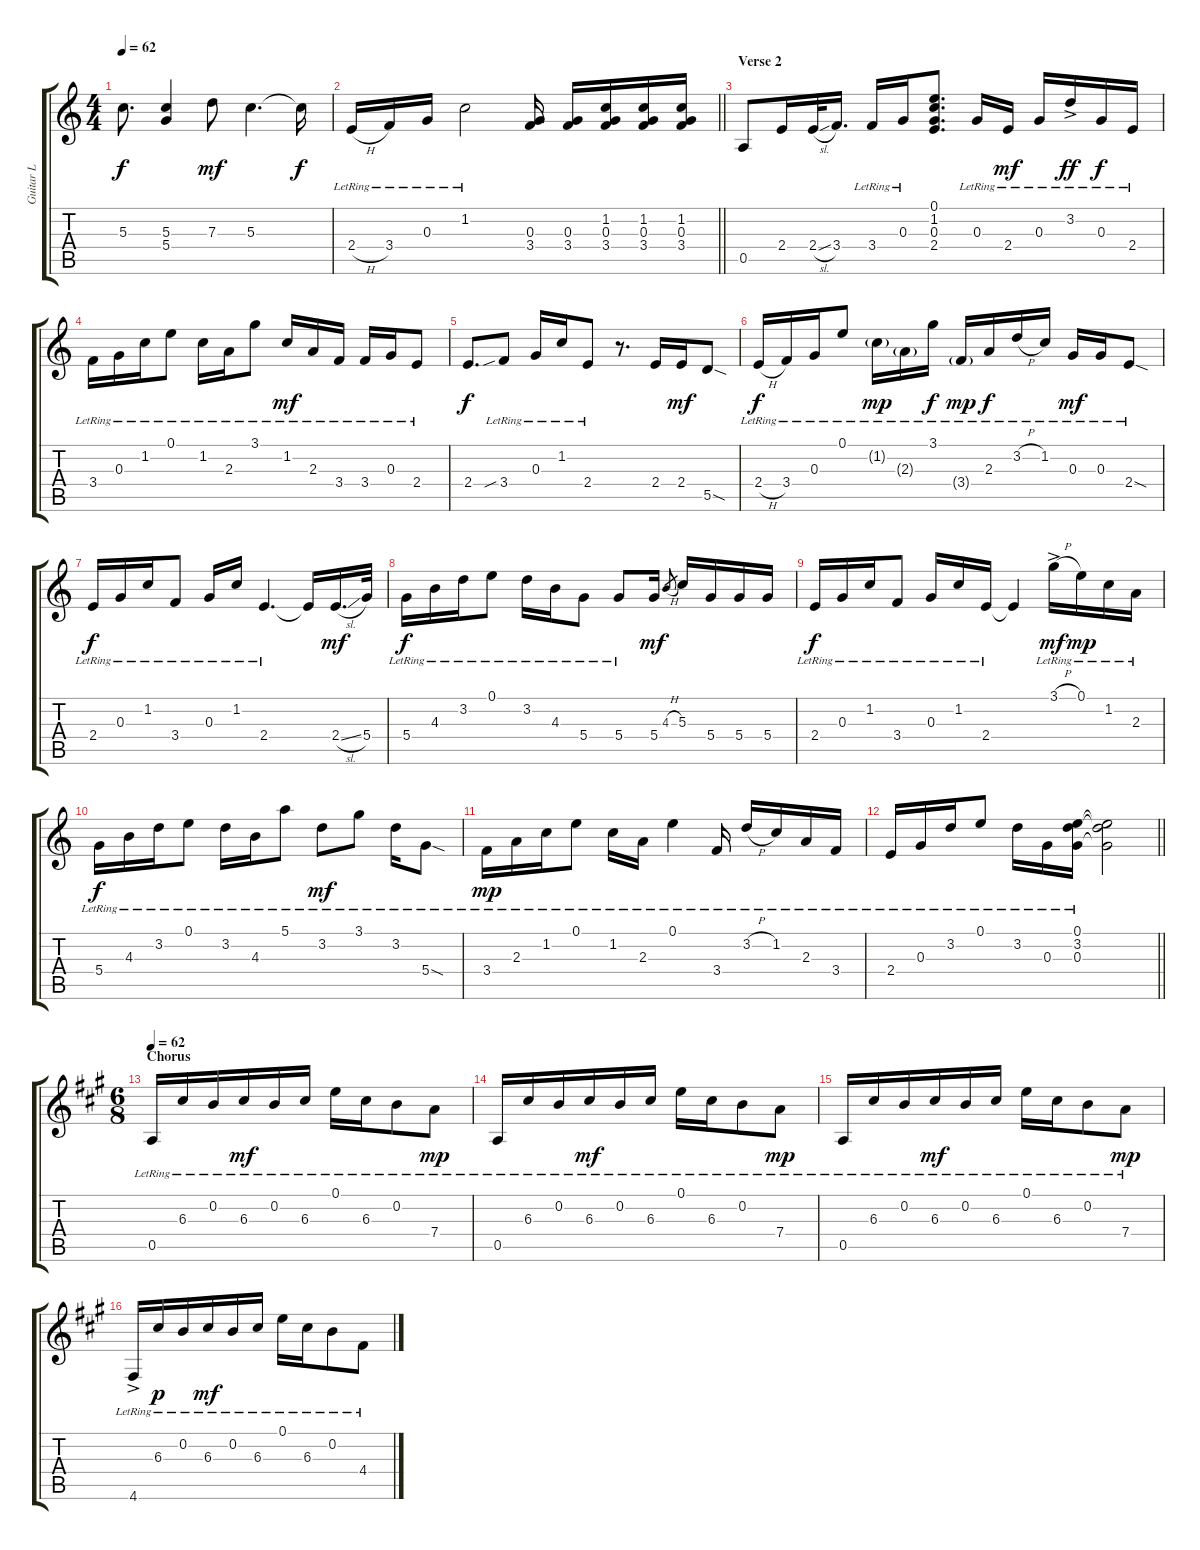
\track ("Guitar L" "Guitar L") {instrument acousticguitarsteel}
\staff {score tabs}
\tuning (E4 B3 G3 D3 A2 D2) {hide}
\ts (4 4)
\tempo 62
\clef g2
\ks c
5.3.8{d dy f} (5.3 5.4).4 7.3.8{dy mf} 5.3.4{d} 5.3{t}.16{dy f} |
\barLineRight lightlight
2.4{h lr}.16 3.4{lr}.16 0.3{lr}.16 1.2{lr}.2 (0.3 3.4).16 (0.3 3.4).16 (1.2 0.3 3.4).16 (1.2 0.3 3.4).16 (1.2 0.3 3.4).16 |
\section ("" "Verse 2")
0.5.8 2.4.16 2.4{sl}.32 3.4.16{d} 3.4{lr}.16 0.3{lr}.16 (0.1 1.2 0.3 2.4).8{d} 0.3{lr}.16 2.4{lr}.16{dy mf} 0.3{lr}.16 3.2{ac lr}.16{dy ff} 0.3{lr}.16{dy f} 2.4{lr}.16 |
3.4{lr}.16 0.3{lr}.16 1.2{lr}.16 0.1{lr}.8 1.2{lr}.16 2.3{lr}.16 3.1{lr}.8 1.2{lr}.16{dy mf} 2.3{lr}.16 3.4{lr}.16 3.4{lr}.16 0.3{lr}.16 2.4{lr}.8 |
2.4.8{d dy f} 3.4{sib lr}.8 0.3{lr}.16 1.2{lr}.16 2.4{lr}.8 r.8{d} 2.4.16 2.4.16{dy mf} 5.5{sod}.8 |
2.4{h lr}.16{dy f} 3.4{lr}.16 0.3{lr}.16 0.1{lr}.8 1.2{g lr}.16{dy mp} 2.3{g lr}.16 3.1{lr}.16{dy f} 3.4{g lr}.16{dy mp} 2.3{lr}.16{dy f} 3.2{h lr}.16 1.2{lr}.16 0.3{lr}.16{dy mf} 0.3{lr}.16 2.4{sod lr}.8 |
2.4{lr}.16{dy f} 0.3{lr}.16 1.2{lr}.16 3.4{lr}.8 0.3{lr}.16 1.2{lr}.16 2.4{lr}.4{d} 2.4{t}.16 2.4{sl}.16{d dy mf} 5.4.32 |
5.4{lr}.16{dy f} 4.3{lr}.16 3.2{lr}.16 0.1{lr}.8 3.2{lr}.16 4.3{lr}.16 5.4{lr}.8 5.4{lr}.8 5.4.16{dy mf} 4.3{h}.8{gr} 5.3.16 5.4.16 5.4.16 5.4.16 |
2.4{lr}.16{dy f} 0.3{lr}.16 1.2{lr}.16 3.4{lr}.8 0.3{lr}.16 1.2{lr}.16 2.4{lr}.16 2.4{t}.4 3.1{h ac lr}.16{dy mf} 0.1{lr}.16{dy mp} 1.2{lr}.16 2.3{lr}.16 |
5.4{lr}.16{dy f} 4.3{lr}.16 3.2{lr}.16 0.1{lr}.8 3.2{lr}.16 4.3{lr}.16 5.1{lr}.8 3.2{lr}.8{dy mf} 3.1{lr}.8 3.2{lr}.16 5.4{sod lr}.8 |
3.4{lr}.16{dy mp} 2.3{lr}.16 1.2{lr}.16 0.1{lr}.8 1.2{lr}.16 2.3{lr}.16 0.1{lr}.4 3.4{lr}.16 3.2{h lr}.16 1.2{lr}.16 2.3{lr}.16 3.4{lr}.16 |
\barLineRight lightlight
2.4{lr}.16 0.3{lr}.16 3.2{lr}.16 0.1{lr}.8 3.2{lr}.16 0.3{lr}.16 (0.1{lr} 3.2{lr} 0.3{lr}).16 (0.1{t} 3.2{t} 0.3{t}).2 |
\ts (6 8)
\section ("" "Chorus")
\tempo 62
\ks a
0.5{lr}.16 6.3{lr}.16 0.2{lr}.16 6.3{lr}.16{dy mf} 0.2{lr}.16 6.3{lr}.16 0.1{lr}.16 6.3{lr}.16 0.2{lr}.8 7.4{lr}.8{dy mp} |
0.5{lr}.16 6.3{lr}.16 0.2{lr}.16 6.3{lr}.16{dy mf} 0.2{lr}.16 6.3{lr}.16 0.1{lr}.16 6.3{lr}.16 0.2{lr}.8 7.4{lr}.8{dy mp} |
0.5{lr}.16 6.3{lr}.16 0.2{lr}.16 6.3{lr}.16{dy mf} 0.2{lr}.16 6.3{lr}.16 0.1{lr}.16 6.3{lr}.16 0.2{lr}.8 7.4{lr}.8{dy mp} |
4.6{ac lr}.16 6.3{lr}.16{dy p} 0.2{lr}.16 6.3{lr}.16{dy mf} 0.2{lr}.16 6.3{lr}.16 0.1{lr}.16 6.3{lr}.16 0.2{lr}.8 4.4{lr}.8
